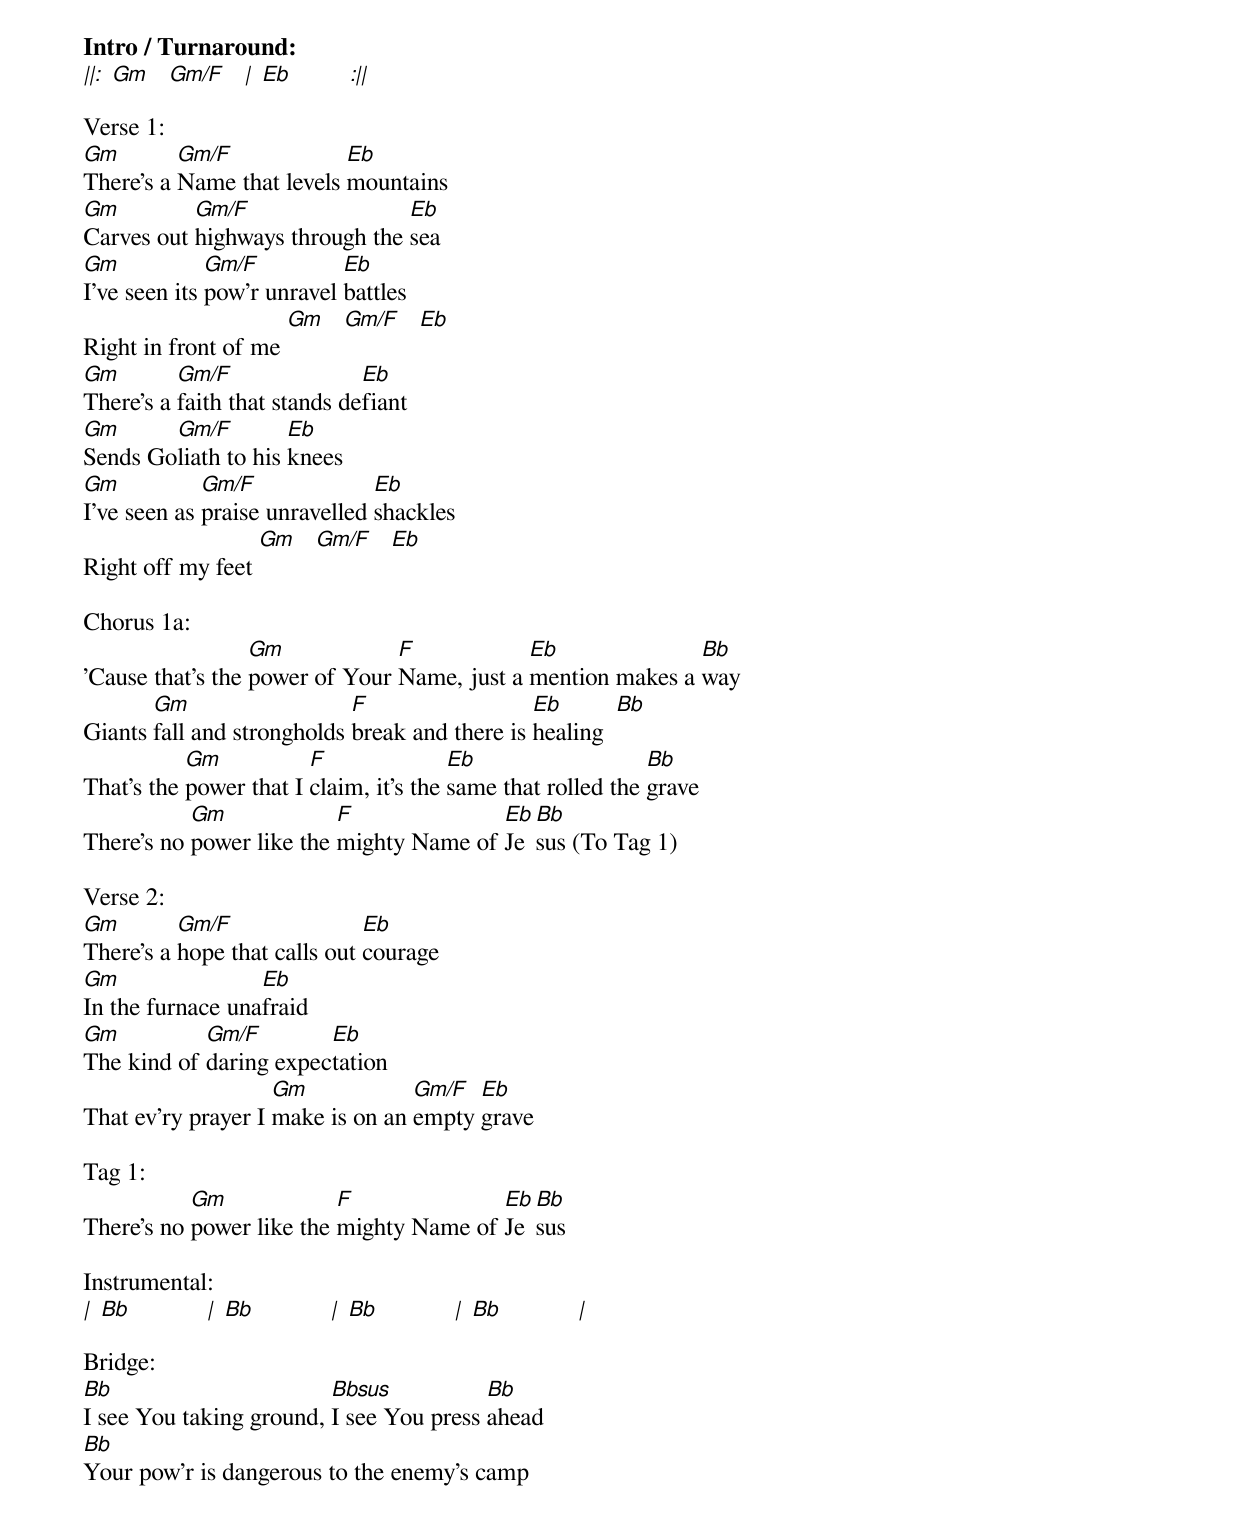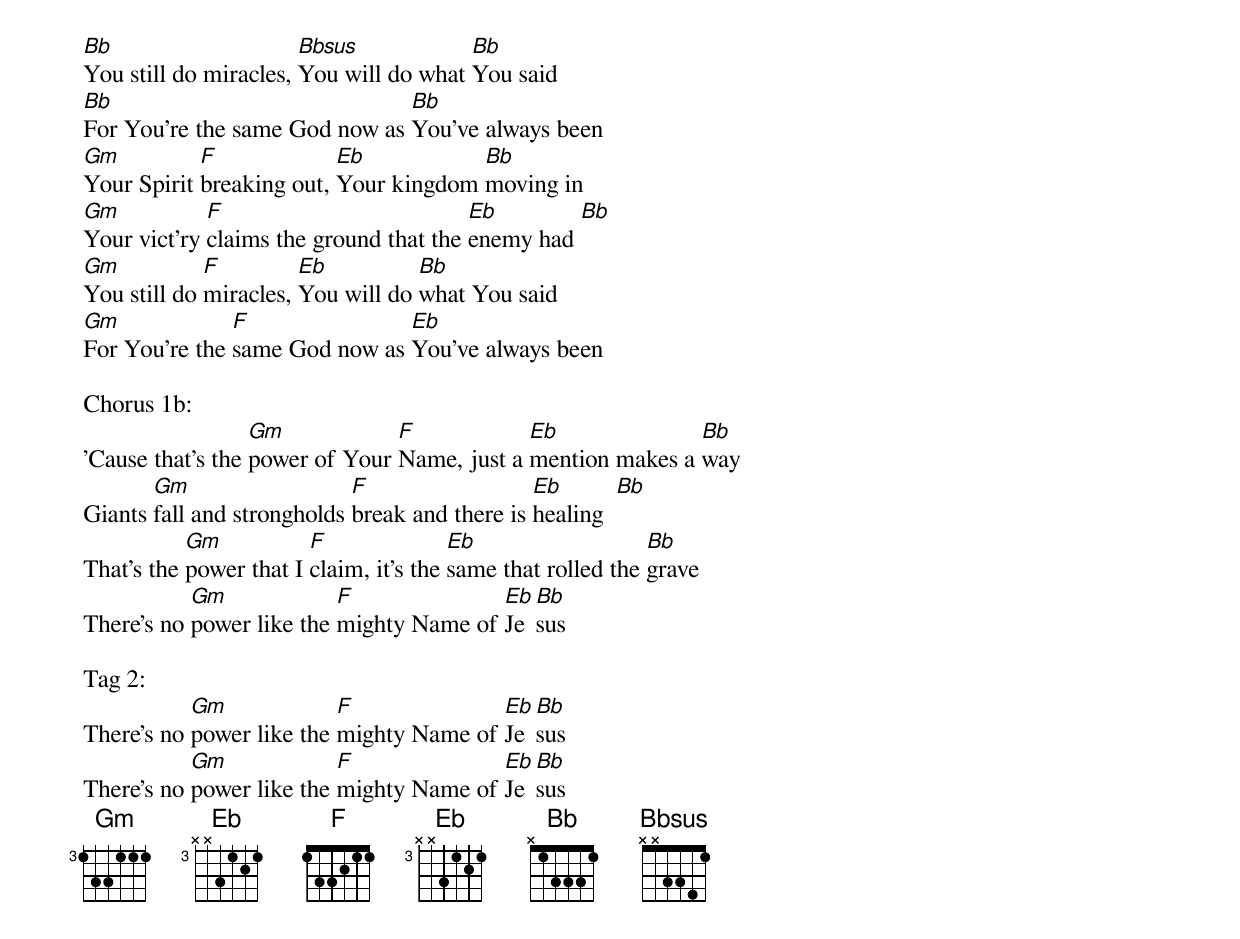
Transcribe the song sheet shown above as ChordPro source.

<b>Intro / Turnaround:</b>
[||:] [Gm]   [Gm/F]   [|] [Ebmaj]         [:||]

Verse 1:
[Gm]There's a [Gm/F]Name that levels [Ebmaj]mountains
[Gm]Carves out [Gm/F]highways through the [Ebmaj]sea
[Gm]I've seen its [Gm/F]pow'r unravel [Ebmaj]battles
Right in front of me [Gm]   [Gm/F]   [Ebmaj]
[Gm]There's a [Gm/F]faith that stands de[Ebmaj]fiant
[Gm]Sends Go[Gm/F]liath to his [Ebmaj]knees
[Gm]I've seen as [Gm/F]praise unravelled [Ebmaj]shackles
Right off my feet [Gm]   [Gm/F]   [Ebmaj]

Chorus 1a:
'Cause that’s the [Gm]power of Your [F]Name, just a [Eb]mention makes a [Bb]way
Giants [Gm]fall and strongholds [F]break and there is [Eb]healing  [Bb]
That’s the [Gm]power that I [F]claim, it’s the [Eb]same that rolled the [Bb]grave
There’s no [Gm]power like the [F]mighty Name of [Eb]Je[Bb]sus (To Tag 1)

Verse 2:
[Gm]There's a [Gm/F]hope that calls out [Ebmaj]courage
[Gm]In the furnace una[Ebmaj]fraid
[Gm]The kind of [Gm/F]daring expec[Ebmaj]tation
That ev'ry prayer I [Gm]make is on an [Gm/F]empty [Ebmaj]grave

Tag 1:
There’s no [Gm]power like the [F]mighty Name of [Eb]Je[Bb]sus

Instrumental:
[|] [Bb]            [|] [Bb]            [|] [Bb]            [|] [Bb]            [|]

Bridge:
[Bb]I see You taking ground, [Bbsus]I see You press [Bb]ahead
[Bb]Your pow'r is dangerous to the enemy’s camp
[Bb]You still do miracles, [Bbsus]You will do what [Bb]You said
[Bb]For You're the same God now as [Bb]You've always been
[Gm]Your Spirit [F]breaking out, [Eb]Your kingdom [Bb]moving in
[Gm]Your vict'ry [F]claims the ground that the [Eb]enemy had [Bb]
[Gm]You still do [F]miracles, [Eb]You will do [Bb]what You said
[Gm]For You're the [F]same God now as [Eb]You've always been

Chorus 1b:
'Cause that’s the [Gm]power of Your [F]Name, just a [Eb]mention makes a [Bb]way
Giants [Gm]fall and strongholds [F]break and there is [Eb]healing  [Bb]
That’s the [Gm]power that I [F]claim, it’s the [Eb]same that rolled the [Bb]grave
There’s no [Gm]power like the [F]mighty Name of [Eb]Je[Bb]sus

Tag 2:
There’s no [Gm]power like the [F]mighty Name of [Eb]Je[Bb]sus
There’s no [Gm]power like the [F]mighty Name of [Eb]Je[Bb]sus
